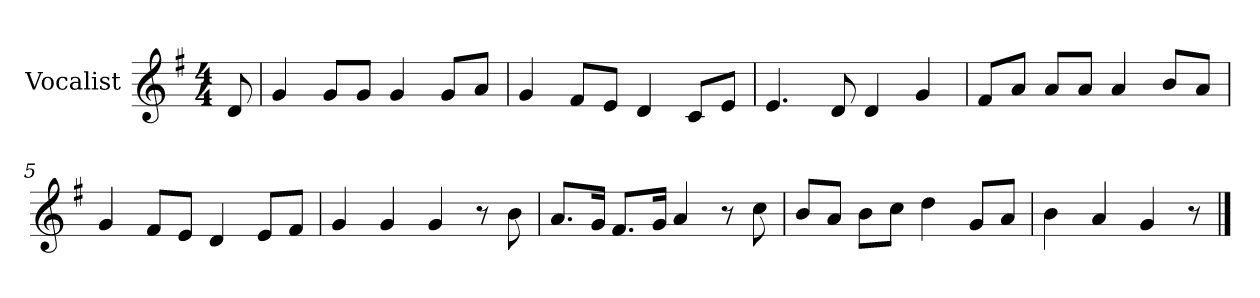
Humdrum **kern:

**kern
*part1
*staff1
*I"Vocalist
*k[f#]
*G:
*M4/4
=
8d
=1
4g
8gL
8gJ
4g
8gL
8aJ
=2
4g
8f#L
8eJ
4d
8cL
8eJ
=3
4.e
8d
4d
4g
=4
8f#L
8aJ
8aL
8aJ
4a
8bL
8aJ
=5
4g
8f#L
8eJ
4d
8eL
8f#J
=6
4g
4g
4g
8r
8b
=7
8.aL
16gJk
8.f#L
16gJk
4a
8r
8cc
=8
8bL
8aJ
8bL
8ccJ
4dd
8gL
8aJ
=9
4b
4a
4g
8r
==
*-
